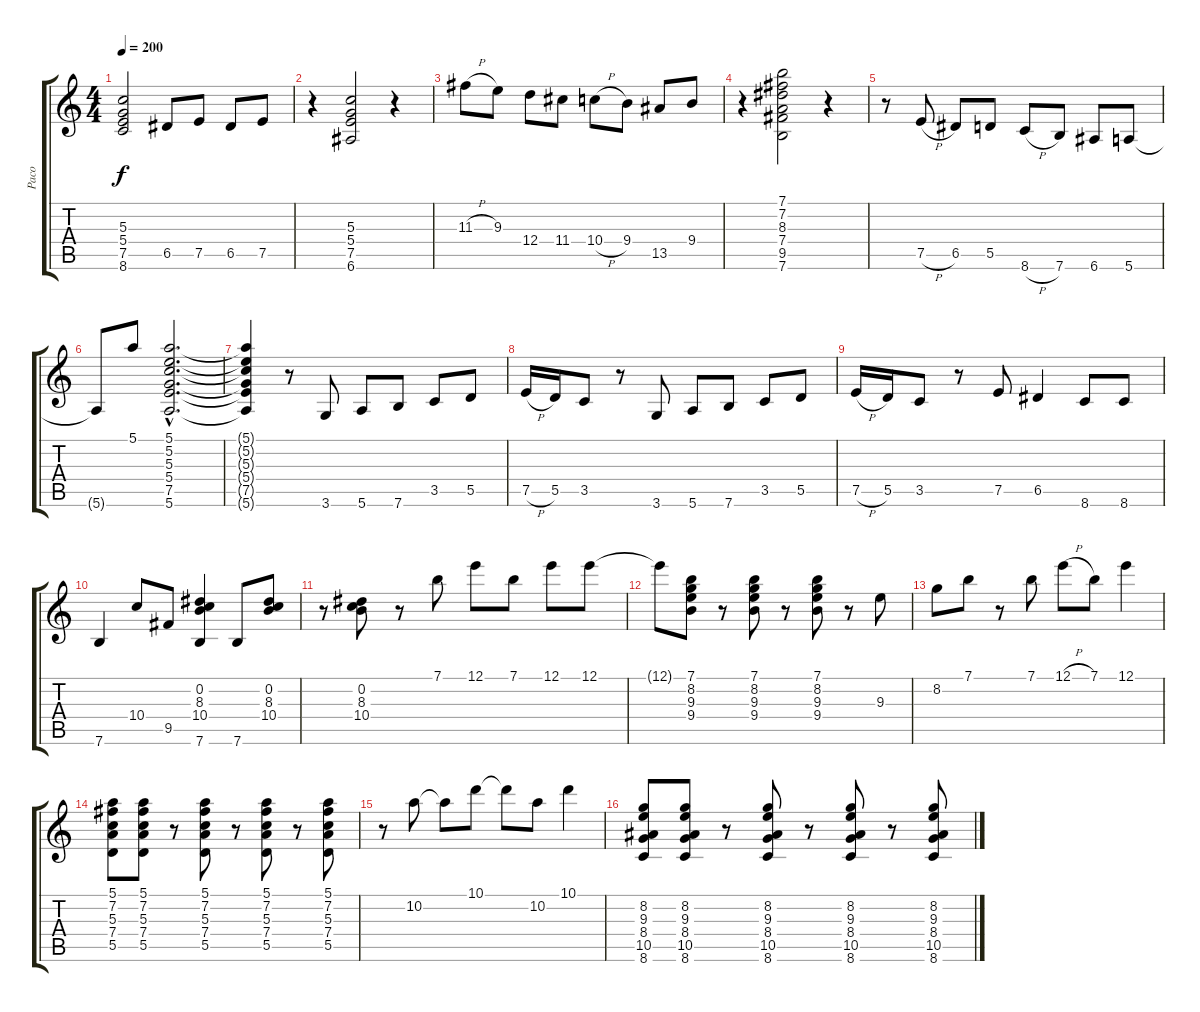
\track ("Paco" "Paco") {instrument acousticguitarnylon}
\staff {score tabs}
\tuning (E4 B3 G3 D3 A2 E2) {hide}
\ts (4 4)
\tempo 200
\clef g2
\ks c
(5.3 5.4 7.5 8.6).2{dy f} 6.5.8 7.5.8 6.5.8 7.5.8 |
r.4 (5.3 5.4 7.5 6.6).2 r.4 |
11.3{h}.8 9.3.8 12.4.8 11.4.8 10.4{h}.8 9.4.8 13.5.8 9.4.8 |
r.4 (7.1 7.2 8.3 7.4 9.5 7.6).2 r.4 |
r.8 7.5{h}.8 6.5.8 5.5.8 8.6{h}.8 7.6.8 6.6.8 5.6.8 |
5.6{t}.8 5.1.8 (5.1{hac} 5.2{hac} 5.3{hac} 5.4{hac} 7.5{hac} 5.6{hac}).2{d} |
(5.1{t} 5.2{t} 5.3{t} 5.4{t} 7.5{t} 5.6{t}).4 r.8 3.6.8 5.6.8 7.6.8 3.5.8 5.5.8 |
7.5{h}.16 5.5.16 3.5.8 r.8 3.6.8 5.6.8 7.6.8 3.5.8 5.5.8 |
7.5{h}.16 5.5.16 3.5.8 r.8 7.5.8 6.5.4 8.6.8 8.6.8 |
7.6.4 10.4.8 9.5.8 (0.2 8.3 10.4 7.6).4 7.6.8 (0.2 8.3 10.4).8 |
r.8 (0.2 8.3 10.4).8 r.8 7.1.8 12.1.8 7.1.8 12.1.8 12.1.8 |
12.1{t}.8 (7.1 8.2 9.3 9.4).8 r.8 (7.1 8.2 9.3 9.4).8 r.8 (7.1 8.2 9.3 9.4).8 r.8 9.3.8 |
8.2.8 7.1.8 r.8 7.1.8 12.1{h}.8 7.1.8 12.1.4 |
(5.1 7.2 5.3 7.4 5.5).8 (5.1 7.2 5.3 7.4 5.5).8 r.8 (5.1 7.2 5.3 7.4 5.5).8 r.8 (5.1 7.2 5.3 7.4 5.5).8 r.8 (5.1 7.2 5.3 7.4 5.5).8 |
r.8 10.2.8 10.2{t}.8 10.1.8 10.1{t}.8 10.2.8 10.1.4 |
(8.2 9.3 8.4 10.5 8.6).8 (8.2 9.3 8.4 10.5 8.6).8 r.8 (8.2 9.3 8.4 10.5 8.6).8 r.8 (8.2 9.3 8.4 10.5 8.6).8 r.8 (8.2 9.3 8.4 10.5 8.6).8
